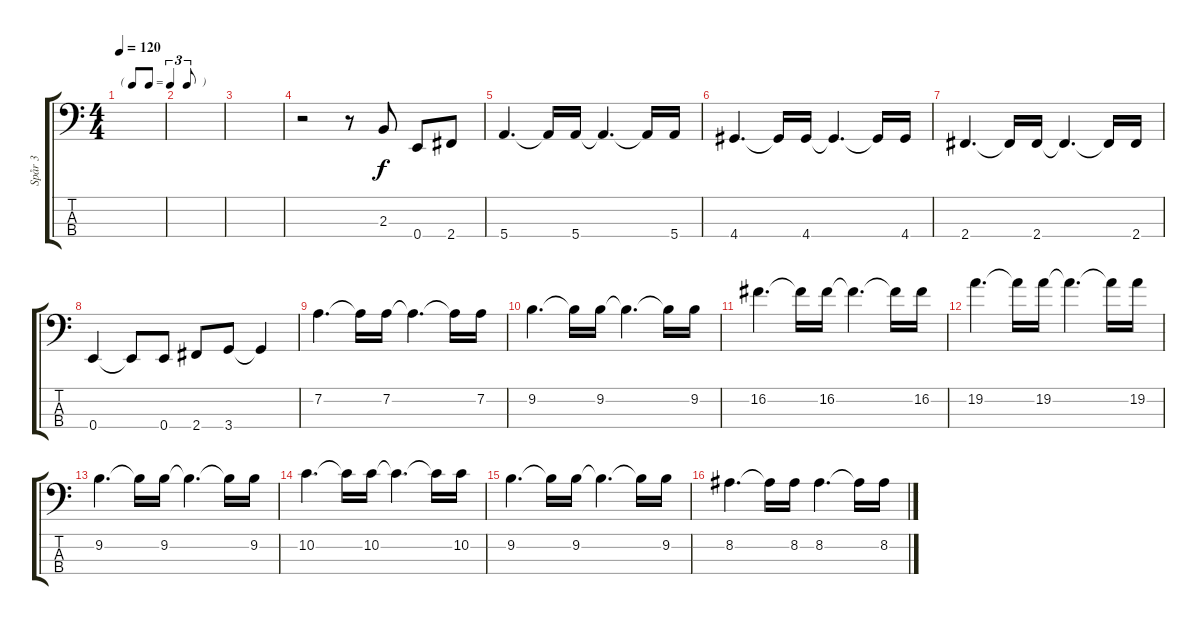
\track ("Spår 3" "Spår 3") {instrument electricbassfinger}
\staff {score tabs}
\tuning (G2 D2 A1 E1) {hide}
\ts (4 4)
\tf triplet8th
\tempo 120
\clef f4
\ks c
|
|
|
r.2 r.8 2.3.8 0.4.8 2.4.8 |
5.4.4{d} 5.4{t}.16 5.4.16 5.4{t}.4{d} 5.4{t}.16 5.4.16 |
4.4.4{d} 4.4{t}.16 4.4.16 4.4{t}.4{d} 4.4{t}.16 4.4.16 |
2.4.4{d} 2.4{t}.16 2.4.16 2.4{t}.4{d} 2.4{t}.16 2.4.16 |
0.4.4 0.4{t}.8 0.4.8 2.4.8 3.4.8 3.4{t}.4 |
7.2.4{d} 7.2{t}.16 7.2.16 7.2{t}.4{d} 7.2{t}.16 7.2.16 |
9.2.4{d} 9.2{t}.16 9.2.16 9.2{t}.4{d} 9.2{t}.16 9.2.16 |
16.2.4{d} 16.2{t}.16 16.2.16 16.2{t}.4{d} 16.2{t}.16 16.2.16 |
19.2.4{d} 19.2{t}.16 19.2.16 19.2{t}.4{d} 19.2{t}.16 19.2.16 |
9.2.4{d} 9.2{t}.16 9.2.16 9.2{t}.4{d} 9.2{t}.16 9.2.16 |
10.2.4{d} 10.2{t}.16 10.2.16 10.2{t}.4{d} 10.2{t}.16 10.2.16 |
9.2.4{d} 9.2{t}.16 9.2.16 9.2{t}.4{d} 9.2{t}.16 9.2.16 |
8.2.4{d} 8.2{t}.16 8.2.16 8.2.4{d} 8.2{t}.16 8.2.16
